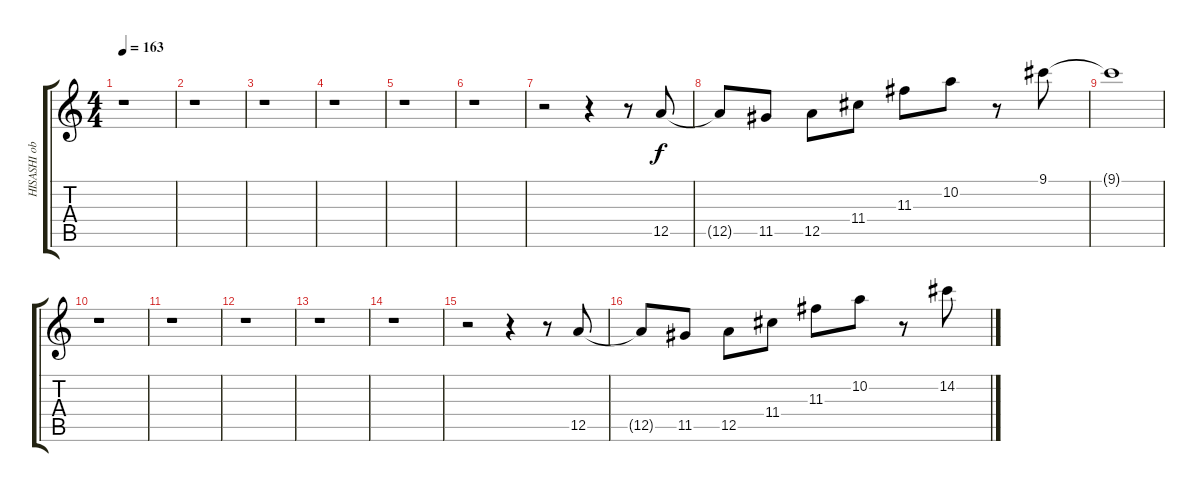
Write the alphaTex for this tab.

\track ("HISASHI obbligato" "HISASHI ob") {instrument distortionguitar}
\staff {score tabs}
\tuning (E4 B3 G3 D3 A2 E2) {hide}
\ts (4 4)
\tempo 163
\clef g2
\ks c
r.1{dy f} |
r.1 |
r.1 |
r.1 |
r.1 |
r.1 |
r.2 r.4 r.8 12.5.8 |
12.5{t}.8 11.5.8 12.5.8 11.4.8 11.3.8 10.2.8 r.8 9.1.8 |
9.1{t}.1 |
r.1 |
r.1 |
r.1 |
r.1 |
r.1 |
r.2 r.4 r.8 12.5.8 |
12.5{t}.8 11.5.8 12.5.8 11.4.8 11.3.8 10.2.8 r.8 14.2.8
